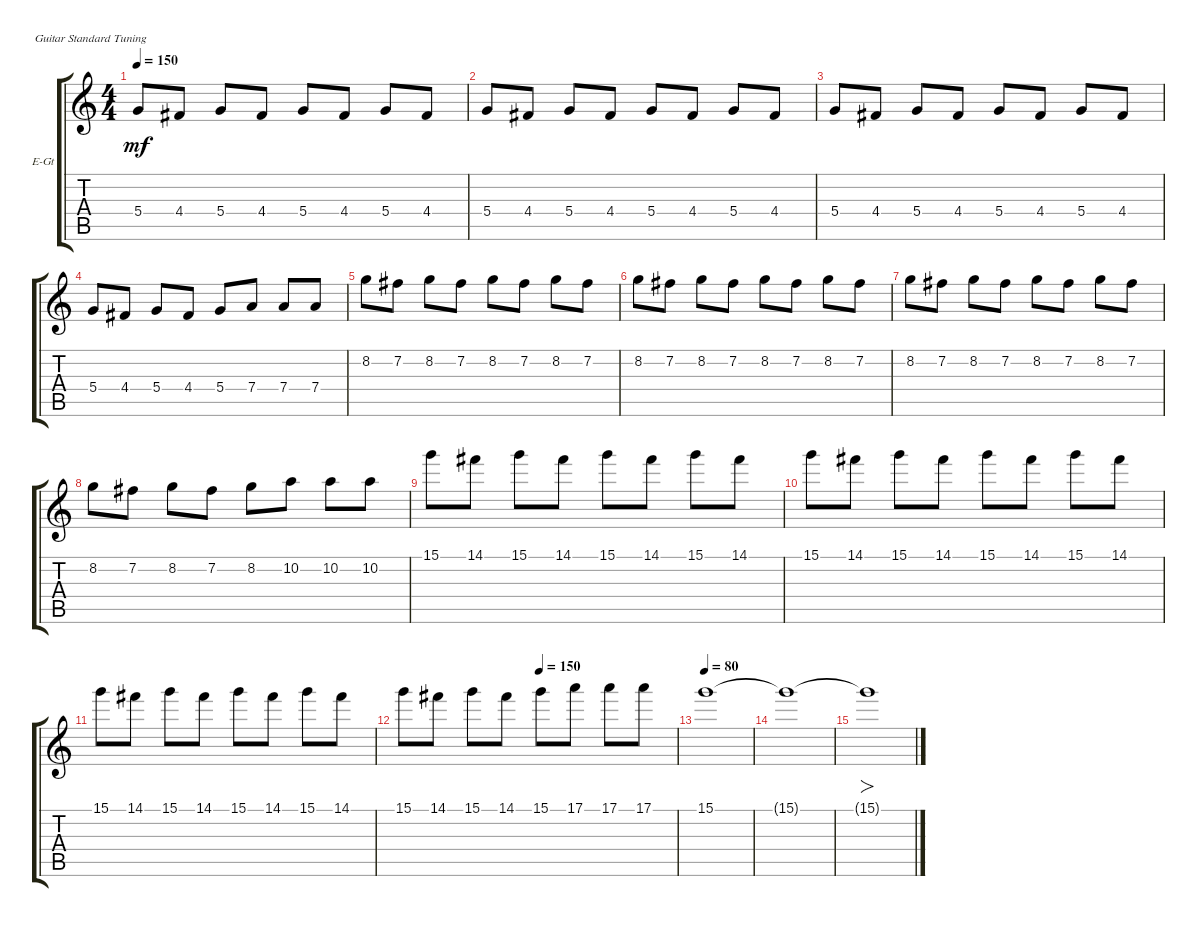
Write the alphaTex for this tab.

\bracketExtendMode groupsimilarinstruments
\firstSystemTrackNameOrientation horizontal
\otherSystemsTrackNameOrientation horizontal
\track ("Electric Guitar 2" "E-Gt") {instrument distortionguitar}
\staff {score tabs}
\tuning (E4 B3 G3 D3 A2 E2)
\ts (4 4)
\tempo 150
\clef g2
\ks c
5.4.8{dy mf} 4.4.8 5.4.8 4.4.8 5.4.8 4.4.8 5.4.8 4.4.8 |
5.4.8 4.4.8 5.4.8 4.4.8 5.4.8 4.4.8 5.4.8 4.4.8 |
5.4.8 4.4.8 5.4.8 4.4.8 5.4.8 4.4.8 5.4.8 4.4.8 |
5.4.8 4.4.8 5.4.8 4.4.8 5.4.8 7.4.8 7.4.8 7.4.8 |
8.2.8 7.2.8 8.2.8 7.2.8 8.2.8 7.2.8 8.2.8 7.2.8 |
8.2.8 7.2.8 8.2.8 7.2.8 8.2.8 7.2.8 8.2.8 7.2.8 |
8.2.8 7.2.8 8.2.8 7.2.8 8.2.8 7.2.8 8.2.8 7.2.8 |
8.2.8 7.2.8 8.2.8 7.2.8 8.2.8 10.2.8 10.2.8 10.2.8 |
15.1.8 14.1.8 15.1.8 14.1.8 15.1.8 14.1.8 15.1.8 14.1.8 |
15.1.8 14.1.8 15.1.8 14.1.8 15.1.8 14.1.8 15.1.8 14.1.8 |
15.1.8 14.1.8 15.1.8 14.1.8 15.1.8 14.1.8 15.1.8 14.1.8 |
\tempo (150 0.5)
15.1.8 14.1.8 15.1.8 14.1.8 15.1.8 17.1.8 17.1.8 17.1.8 |
\tempo 80
15.1.1 |
15.1{t}.1 |
15.1{t}.1{fo}
